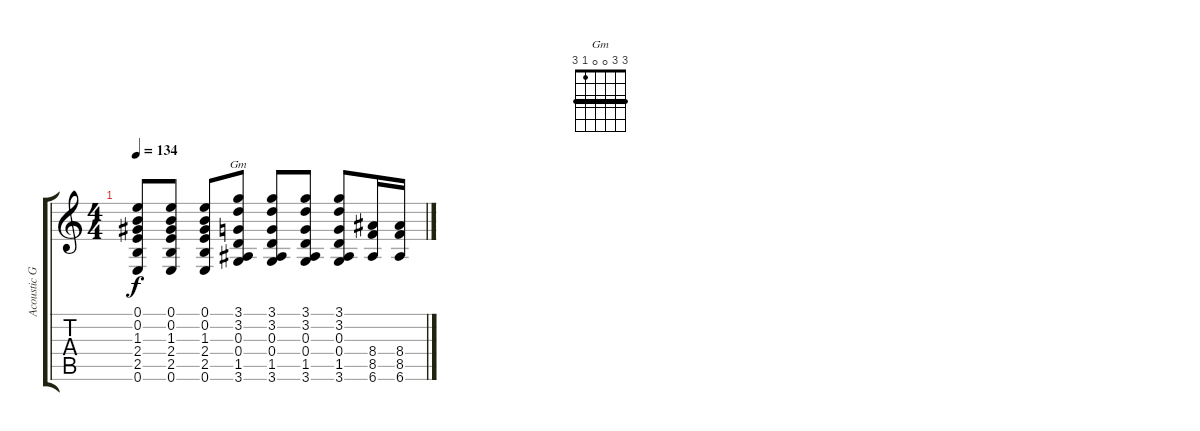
\track ("Acoustic Guitar" "Acoustic G") {instrument acousticguitarsteel}
\staff {score tabs}
\tuning (E4 B3 G3 D3 A2 E2) {hide}
\chord ("Gm" 3 3 0 0 1 3) {barre 3}
\ts (4 4)
\tempo 134
\clef g2
\ks c
(0.1 0.2 1.3 2.4 2.5 0.6).8{dy f} (0.1 0.2 1.3 2.4 2.5 0.6).8 (0.1 0.2 1.3 2.4 2.5 0.6).8 (3.1 3.2 0.3 0.4 1.5 3.6).8{ch "Gm"} (3.1 3.2 0.3 0.4 1.5 3.6).8 (3.1 3.2 0.3 0.4 1.5 3.6).8 (3.1 3.2 0.3 0.4 1.5 3.6).8 (8.4 8.5 6.6).16{volume 10 balance 4} (8.4 8.5 6.6).16
